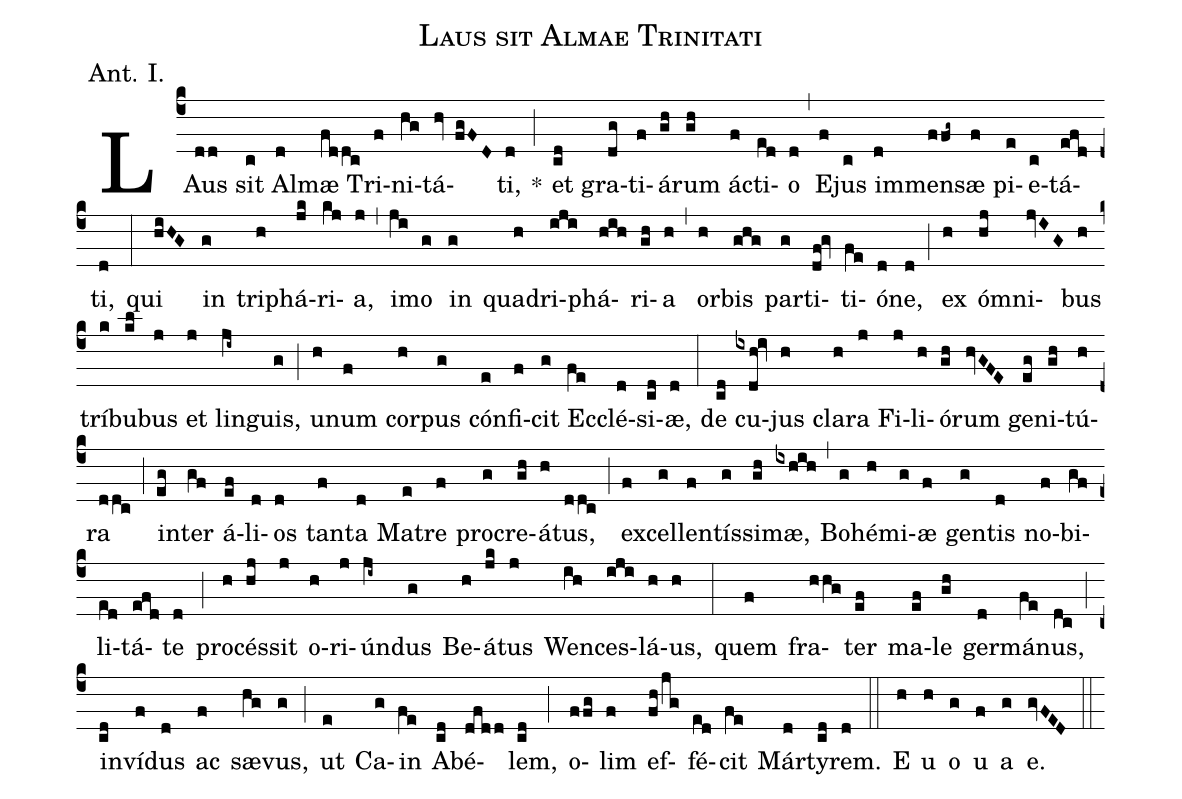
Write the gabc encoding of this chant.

name: Laus sit Almae Trinitati;
office-part: vesperae 1., ad Magnificat antiphona;
mode: 1;
annotation: Ant. I.;
%%
(c4)
LAus(dd) sit(c) Al(d)mæ(fd/dc) Tri(f)ni(hg)tá(hv fgFD)ti,(d) *(;)
et(cd) gra(dg)ti(f)á(gh)rum(gh) ác(f)ti(ed)o(d) (,)
E(f)jus(c) im(d)men(ffg~)sæ(f) pi(e)e(c)tá(efd)ti,(d) (:)
qui(hiHG) in(g) tri(h)phá(jk)ri(kj)a,(j) (,)
i(ji)mo(g) in(g) qua(h)dri(iji)phá(hih)ri(gh)a(h) (,)
or(h)bis(ghg) par(g)ti(df!gv)ti(fe)ó(d)ne,(d) (;)
ex(h) óm(hj)ni(jvIG)bus(h) trí(k)bu(kl)bus(j) et(j) lin(ji~)guis,(g) (;)
u(h)num(f) cor(h)pus(g) cón(e)fi(f)cit(g) Ec(fe)clé(d)si(cd)æ,(d) (:)
de(cd) cu(ixdh!iv)jus(h) cla(h)ra(j) Fi(j)li(h)ó(gh)rum(hvGFE) ge(eg)ni(gh)tú(h)ra(d/dc) (;)
in(eg)ter(gf) á(ef)li(d)os(d) tan(f)ta(d) Ma(e)tre(f) pro(g)cre(gh)á(h)tus,(d/dc) (;)
ex(f)cel(g)len(f)tís(g)si(gh)mæ,(ixhih) (,)
Bo(g)hé(h)mi(g)æ(f) gen(g)tis(d) no(f)bi(gf)li(ed)tá(efd)te(d) (;)
pro(h)cés(hj)sit(j) o(h)ri(j)ún(ji~)dus(g) Be(h)á(jk)tus(j) Wen(ih)ces(iji)lá(h)us,(h) (:)
quem(f) fra(hhg)ter(ef) ma(ef)le(gh) ger(d)má(fe)nus,(dc) (;)
in(cd)ví(f)dus(d) ac(f) sæ(hg)vus,(g) (;)
ut(e) Ca(g)in(fe) A(cd)bé(dfd/d)lem,(cd) (;)
o(ffg)lim(f) ef(fh/jg)fé(ed)cit(fe) Már(d)ty(cd)rem.(d) (::)

E(h) u(h) o(g) u(f) a(g) e.(gvFED) (::)
